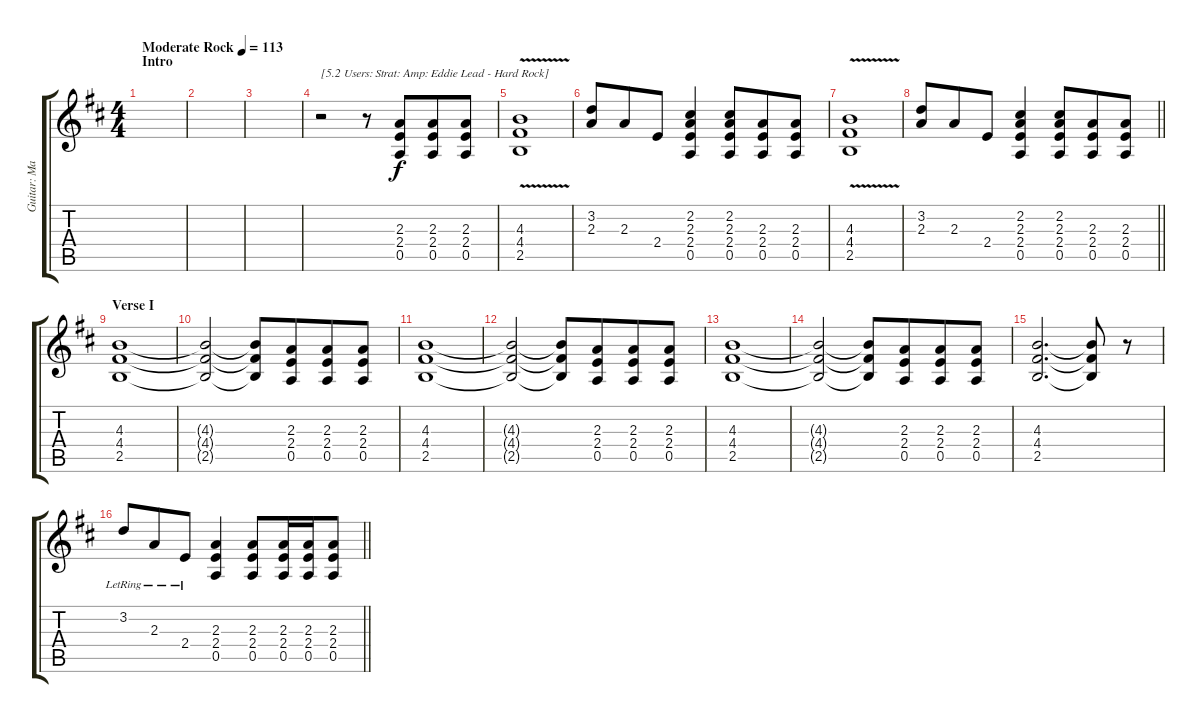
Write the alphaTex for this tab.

\track ("Guitar: Marty" "Guitar: Ma") {instrument distortionguitar}
\staff {score tabs}
\tuning (E4 B3 G3 D3 A2 E2) {hide}
\ts (4 4)
\section ("" "Intro")
\tempo (113 "Moderate Rock")
\clef g2
\ks d
|
|
|
r.2{txt "[5.2 Users: Strat: Amp: Eddie Lead - Hard Rock]"} r.8 (2.3 2.4 0.5).8{beam merge} (2.3 2.4 0.5).8 (2.3 2.4 0.5).8 |
(4.3{v} 4.4{v} 2.5{v}).1 |
(3.2 2.3).8 2.3.8{beam merge} 2.4.8 (2.2 2.3 2.4 0.5).4 (2.2 2.3 2.4 0.5).8{beam merge} (2.3 2.4 0.5).8 (2.3 2.4 0.5).8 |
(4.3{v} 4.4{v} 2.5{v}).1 |
\barLineRight lightlight
(3.2 2.3).8 2.3.8{beam merge} 2.4.8 (2.2 2.3 2.4 0.5).4 (2.2 2.3 2.4 0.5).8{beam merge} (2.3 2.4 0.5).8 (2.3 2.4 0.5).8 |
\section ("" "Verse I")
(4.3 4.4 2.5).1 |
(4.3{t} 4.4{t} 2.5{t}).2 (4.3{t} 4.4{t} 2.5{t}).8 (2.3 2.4 0.5).8{beam merge} (2.3 2.4 0.5).8 (2.3 2.4 0.5).8 |
(4.3 4.4 2.5).1 |
(4.3{t} 4.4{t} 2.5{t}).2 (4.3{t} 4.4{t} 2.5{t}).8 (2.3 2.4 0.5).8{beam merge} (2.3 2.4 0.5).8 (2.3 2.4 0.5).8 |
(4.3 4.4 2.5).1 |
(4.3{t} 4.4{t} 2.5{t}).2 (4.3{t} 4.4{t} 2.5{t}).8 (2.3 2.4 0.5).8{beam merge} (2.3 2.4 0.5).8 (2.3 2.4 0.5).8 |
(4.3 4.4 2.5).2{d} (4.3{t} 4.4{t} 2.5{t}).8 r.8 |
\barLineRight lightlight
3.2{lr}.8 2.3{lr}.8{beam merge} 2.4{lr}.8 (2.3 2.4 0.5).4 (2.3 2.4 0.5).8{beam merge} (2.3 2.4 0.5).16{beam merge} (2.3 2.4 0.5).16 (2.3 2.4 0.5).8
